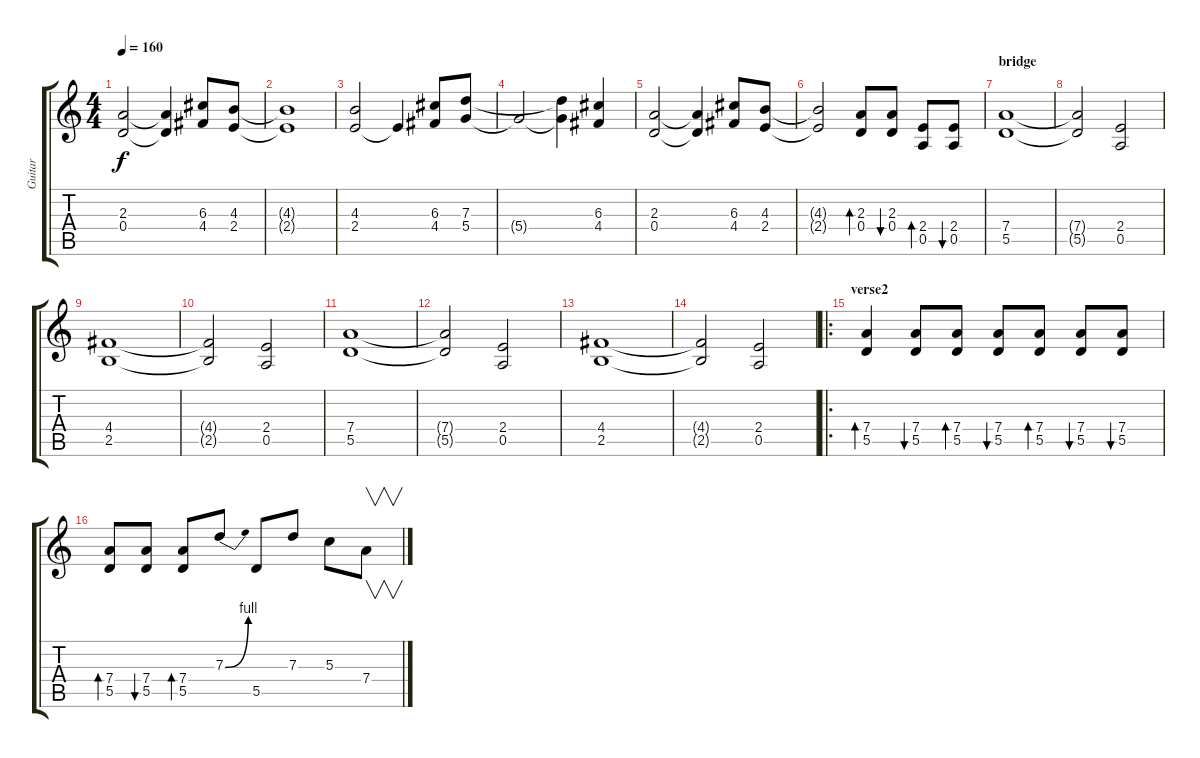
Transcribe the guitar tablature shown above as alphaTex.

\track ("Guitar" "Guitar") {instrument electricguitarclean}
\staff {score tabs}
\tuning (E4 B3 G3 D3 A2 E2) {hide}
\ts (4 4)
\tempo 160
\clef g2
\ks c
(2.3 0.4).2{dy f} (2.3{t} 0.4{t}).4 (6.3 4.4).8 (4.3 2.4).8 |
(4.3{t} 2.4{t}).1 |
(4.3 2.4).2 2.4{t}.4 (6.3 4.4).8 (7.3 5.4).8 |
5.4{t}.2 (7.3{t} 5.4{t}).4 (6.3 4.4).4 |
(2.3 0.4).2 (2.3{t} 0.4{t}).4 (6.3 4.4).8 (4.3 2.4).8 |
(4.3{t} 2.4{t}).2 (2.3 0.4).8{bd 240} (2.3 0.4).8{bu 240} (2.4 0.5).8{bd 240} (2.4 0.5).8{bu 240} |
\section ("" "bridge")
(7.4 5.5).1 |
(7.4{t} 5.5{t}).2 (2.4 0.5).2 |
(4.4 2.5).1 |
(4.4{t} 2.5{t}).2 (2.4 0.5).2 |
(7.4 5.5).1 |
(7.4{t} 5.5{t}).2 (2.4 0.5).2 |
(4.4 2.5).1 |
(4.4{t} 2.5{t}).2 (2.4 0.5).2 |
\ro
\section ("" "verse2")
(7.4 5.5).4{bd 120} (7.4 5.5).8{bu 240} (7.4 5.5).8{bd 240} (7.4 5.5).8{bu 240} (7.4 5.5).8{bd 240} (7.4 5.5).8{bu 240} (7.4 5.5).8{bu 240} |
(7.4 5.5).8{bd 240} (7.4 5.5).8{bu 240} (7.4 5.5).8{bd 240} 7.3{be (bend 0 0 60 4)}.8 5.5.8 7.3.8 5.3.8 7.4.8{v}
